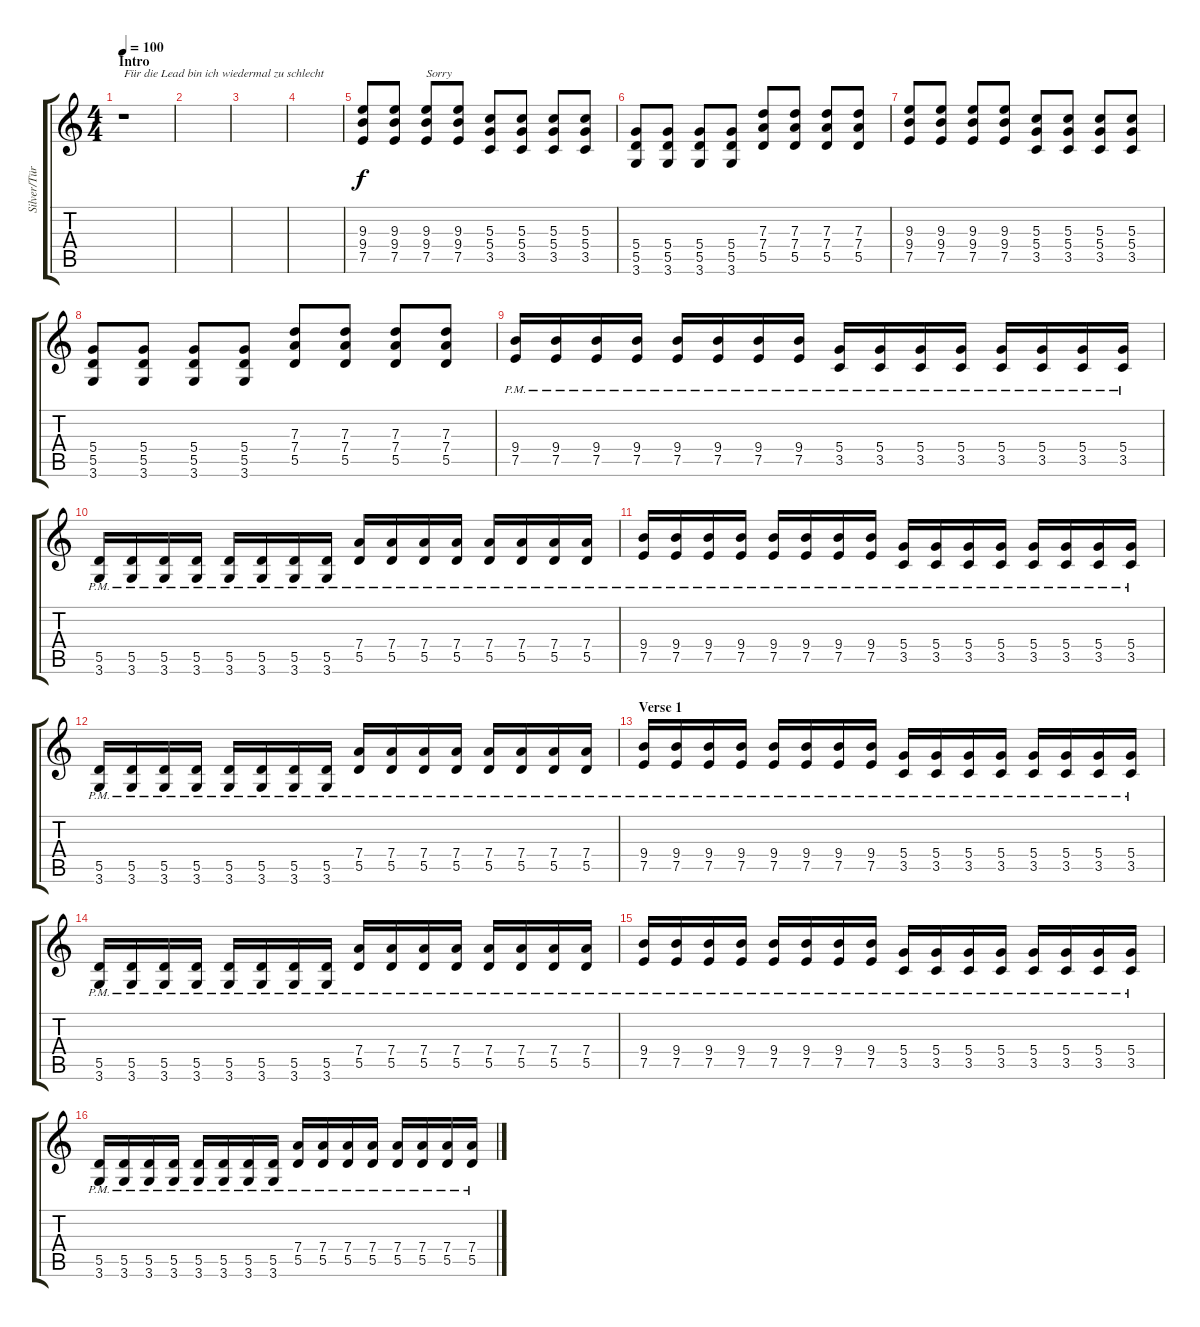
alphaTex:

\track ("Silver/Türk" "Silver/Tür") {instrument distortionguitar}
\staff {score tabs}
\tuning (E4 B3 G3 D3 A2 E2) {hide}
\ts (4 4)
\section ("" "Intro")
\tempo 100
\clef g2
\ks c
r.1{txt "Für die Lead bin ich wiedermal zu schlecht" dy f instrument distortionguitar} |
|
|
|
(9.3 9.4 7.5).8 (9.3 9.4 7.5).8 (9.3 9.4 7.5).8{txt "Sorry"} (9.3 9.4 7.5).8 (5.3 5.4 3.5).8 (5.3 5.4 3.5).8 (5.3 5.4 3.5).8 (5.3 5.4 3.5).8 |
(5.4 5.5 3.6).8 (5.4 5.5 3.6).8 (5.4 5.5 3.6).8 (5.4 5.5 3.6).8 (7.3 7.4 5.5).8 (7.3 7.4 5.5).8 (7.3 7.4 5.5).8 (7.3 7.4 5.5).8 |
(9.3 9.4 7.5).8 (9.3 9.4 7.5).8 (9.3 9.4 7.5).8 (9.3 9.4 7.5).8 (5.3 5.4 3.5).8 (5.3 5.4 3.5).8 (5.3 5.4 3.5).8 (5.3 5.4 3.5).8 |
(5.4 5.5 3.6).8 (5.4 5.5 3.6).8 (5.4 5.5 3.6).8 (5.4 5.5 3.6).8 (7.3 7.4 5.5).8 (7.3 7.4 5.5).8 (7.3 7.4 5.5).8 (7.3 7.4 5.5).8 |
(9.4{pm} 7.5{pm}).16 (9.4{pm} 7.5{pm}).16 (9.4{pm} 7.5{pm}).16 (9.4{pm} 7.5{pm}).16 (9.4{pm} 7.5{pm}).16 (9.4{pm} 7.5{pm}).16 (9.4{pm} 7.5{pm}).16 (9.4{pm} 7.5{pm}).16 (5.4{pm} 3.5{pm}).16 (5.4{pm} 3.5{pm}).16 (5.4{pm} 3.5{pm}).16 (5.4{pm} 3.5{pm}).16 (5.4{pm} 3.5{pm}).16 (5.4{pm} 3.5{pm}).16 (5.4{pm} 3.5{pm}).16 (5.4{pm} 3.5{pm}).16 |
(5.5{pm} 3.6{pm}).16 (5.5{pm} 3.6{pm}).16 (5.5{pm} 3.6{pm}).16 (5.5{pm} 3.6{pm}).16 (5.5{pm} 3.6{pm}).16 (5.5{pm} 3.6{pm}).16 (5.5{pm} 3.6{pm}).16 (5.5{pm} 3.6{pm}).16 (7.4{pm} 5.5{pm}).16 (7.4{pm} 5.5{pm}).16 (7.4{pm} 5.5{pm}).16 (7.4{pm} 5.5{pm}).16 (7.4{pm} 5.5{pm}).16 (7.4{pm} 5.5{pm}).16 (7.4{pm} 5.5{pm}).16 (7.4{pm} 5.5{pm}).16 |
(9.4{pm} 7.5{pm}).16 (9.4{pm} 7.5{pm}).16 (9.4{pm} 7.5{pm}).16 (9.4{pm} 7.5{pm}).16 (9.4{pm} 7.5{pm}).16 (9.4{pm} 7.5{pm}).16 (9.4{pm} 7.5{pm}).16 (9.4{pm} 7.5{pm}).16 (5.4{pm} 3.5{pm}).16 (5.4{pm} 3.5{pm}).16 (5.4{pm} 3.5{pm}).16 (5.4{pm} 3.5{pm}).16 (5.4{pm} 3.5{pm}).16 (5.4{pm} 3.5{pm}).16 (5.4{pm} 3.5{pm}).16 (5.4{pm} 3.5{pm}).16 |
(5.5{pm} 3.6{pm}).16 (5.5{pm} 3.6{pm}).16 (5.5{pm} 3.6{pm}).16 (5.5{pm} 3.6{pm}).16 (5.5{pm} 3.6{pm}).16 (5.5{pm} 3.6{pm}).16 (5.5{pm} 3.6{pm}).16 (5.5{pm} 3.6{pm}).16 (7.4{pm} 5.5{pm}).16 (7.4{pm} 5.5{pm}).16 (7.4{pm} 5.5{pm}).16 (7.4{pm} 5.5{pm}).16 (7.4{pm} 5.5{pm}).16 (7.4{pm} 5.5{pm}).16 (7.4{pm} 5.5{pm}).16 (7.4{pm} 5.5{pm}).16 |
\section ("" "Verse 1")
(9.4{pm} 7.5{pm}).16 (9.4{pm} 7.5{pm}).16 (9.4{pm} 7.5{pm}).16 (9.4{pm} 7.5{pm}).16 (9.4{pm} 7.5{pm}).16 (9.4{pm} 7.5{pm}).16 (9.4{pm} 7.5{pm}).16 (9.4{pm} 7.5{pm}).16 (5.4{pm} 3.5{pm}).16 (5.4{pm} 3.5{pm}).16 (5.4{pm} 3.5{pm}).16 (5.4{pm} 3.5{pm}).16 (5.4{pm} 3.5{pm}).16 (5.4{pm} 3.5{pm}).16 (5.4{pm} 3.5{pm}).16 (5.4{pm} 3.5{pm}).16 |
(5.5{pm} 3.6{pm}).16 (5.5{pm} 3.6{pm}).16 (5.5{pm} 3.6{pm}).16 (5.5{pm} 3.6{pm}).16 (5.5{pm} 3.6{pm}).16 (5.5{pm} 3.6{pm}).16 (5.5{pm} 3.6{pm}).16 (5.5{pm} 3.6{pm}).16 (7.4{pm} 5.5{pm}).16 (7.4{pm} 5.5{pm}).16 (7.4{pm} 5.5{pm}).16 (7.4{pm} 5.5{pm}).16 (7.4{pm} 5.5{pm}).16 (7.4{pm} 5.5{pm}).16 (7.4{pm} 5.5{pm}).16 (7.4{pm} 5.5{pm}).16 |
(9.4{pm} 7.5{pm}).16 (9.4{pm} 7.5{pm}).16 (9.4{pm} 7.5{pm}).16 (9.4{pm} 7.5{pm}).16 (9.4{pm} 7.5{pm}).16 (9.4{pm} 7.5{pm}).16 (9.4{pm} 7.5{pm}).16 (9.4{pm} 7.5{pm}).16 (5.4{pm} 3.5{pm}).16 (5.4{pm} 3.5{pm}).16 (5.4{pm} 3.5{pm}).16 (5.4{pm} 3.5{pm}).16 (5.4{pm} 3.5{pm}).16 (5.4{pm} 3.5{pm}).16 (5.4{pm} 3.5{pm}).16 (5.4{pm} 3.5{pm}).16 |
(5.5{pm} 3.6{pm}).16 (5.5{pm} 3.6{pm}).16 (5.5{pm} 3.6{pm}).16 (5.5{pm} 3.6{pm}).16 (5.5{pm} 3.6{pm}).16 (5.5{pm} 3.6{pm}).16 (5.5{pm} 3.6{pm}).16 (5.5{pm} 3.6{pm}).16 (7.4{pm} 5.5{pm}).16 (7.4{pm} 5.5{pm}).16 (7.4{pm} 5.5{pm}).16 (7.4{pm} 5.5{pm}).16 (7.4{pm} 5.5{pm}).16 (7.4{pm} 5.5{pm}).16 (7.4{pm} 5.5{pm}).16 (7.4{pm} 5.5{pm}).16
